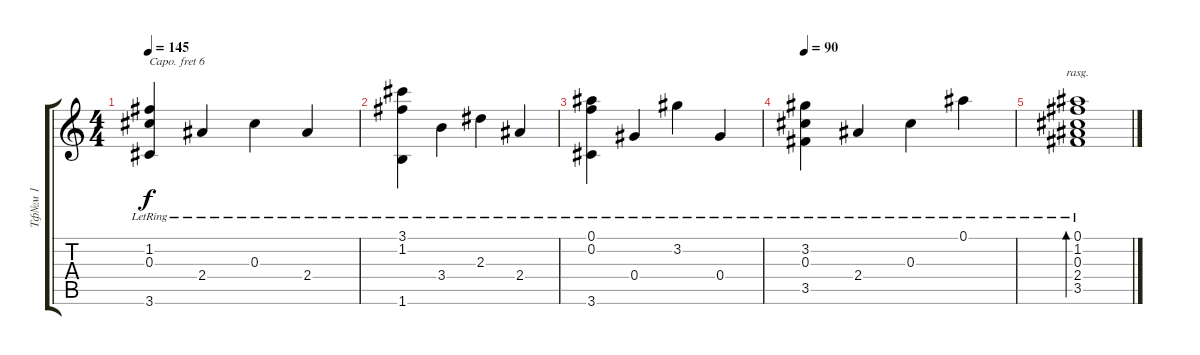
\track ("Тф№м 1" "Тф№м 1") {instrument acousticguitarnylon}
\staff {score tabs}
\capo 6
\tuning (E4 B3 G3 D3 A2 E2) {hide}
\ts (4 4)
\tempo 145
\clef g2
\ks c
(1.2{lr} 0.3{lr} 3.6{lr}).4{dy f} 2.4{lr}.4 0.3{lr}.4 2.4{lr}.4 |
(3.1{lr} 1.2{lr} 1.6{lr}).4 3.4{lr}.4 2.3{lr}.4 2.4{lr}.4 |
(0.1{lr} 0.2{lr} 3.6{lr}).4 0.4{lr}.4 3.2{lr}.4 0.4{lr}.4 |
\tempo 90
(3.2{lr} 0.3{lr} 3.5{lr}).4 2.4{lr}.4 0.3{lr}.4 0.1{lr}.4 |
(0.1{lr} 1.2{lr} 0.3{lr} 2.4{lr} 3.5{lr}).1{bd 480 rasg ii}
